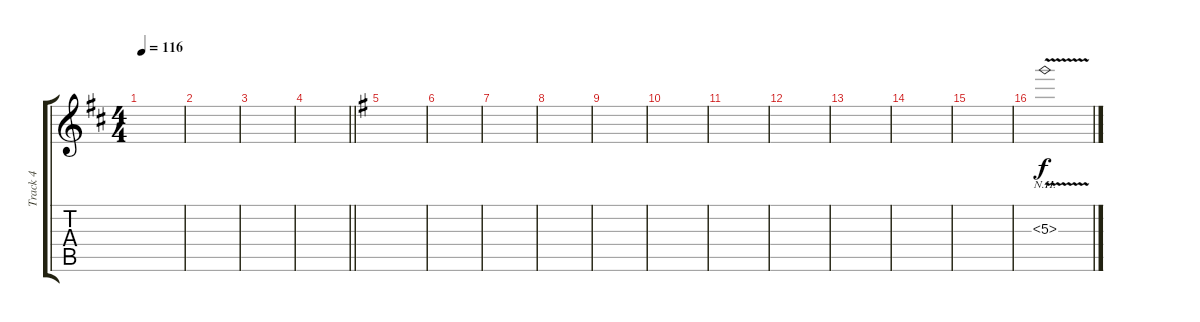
\track ("Track 4" "Track 4") {instrument distortionguitar}
\staff {score tabs}
\tuning (E4 B3 G3 D3 A2 E2) {hide}
\ts (4 4)
\tempo 116
\clef g2
\ks d
|
|
|
\barLineRight lightlight
|
\ks g
|
|
|
|
|
|
|
|
|
|
|
5.3{nh v}.1
